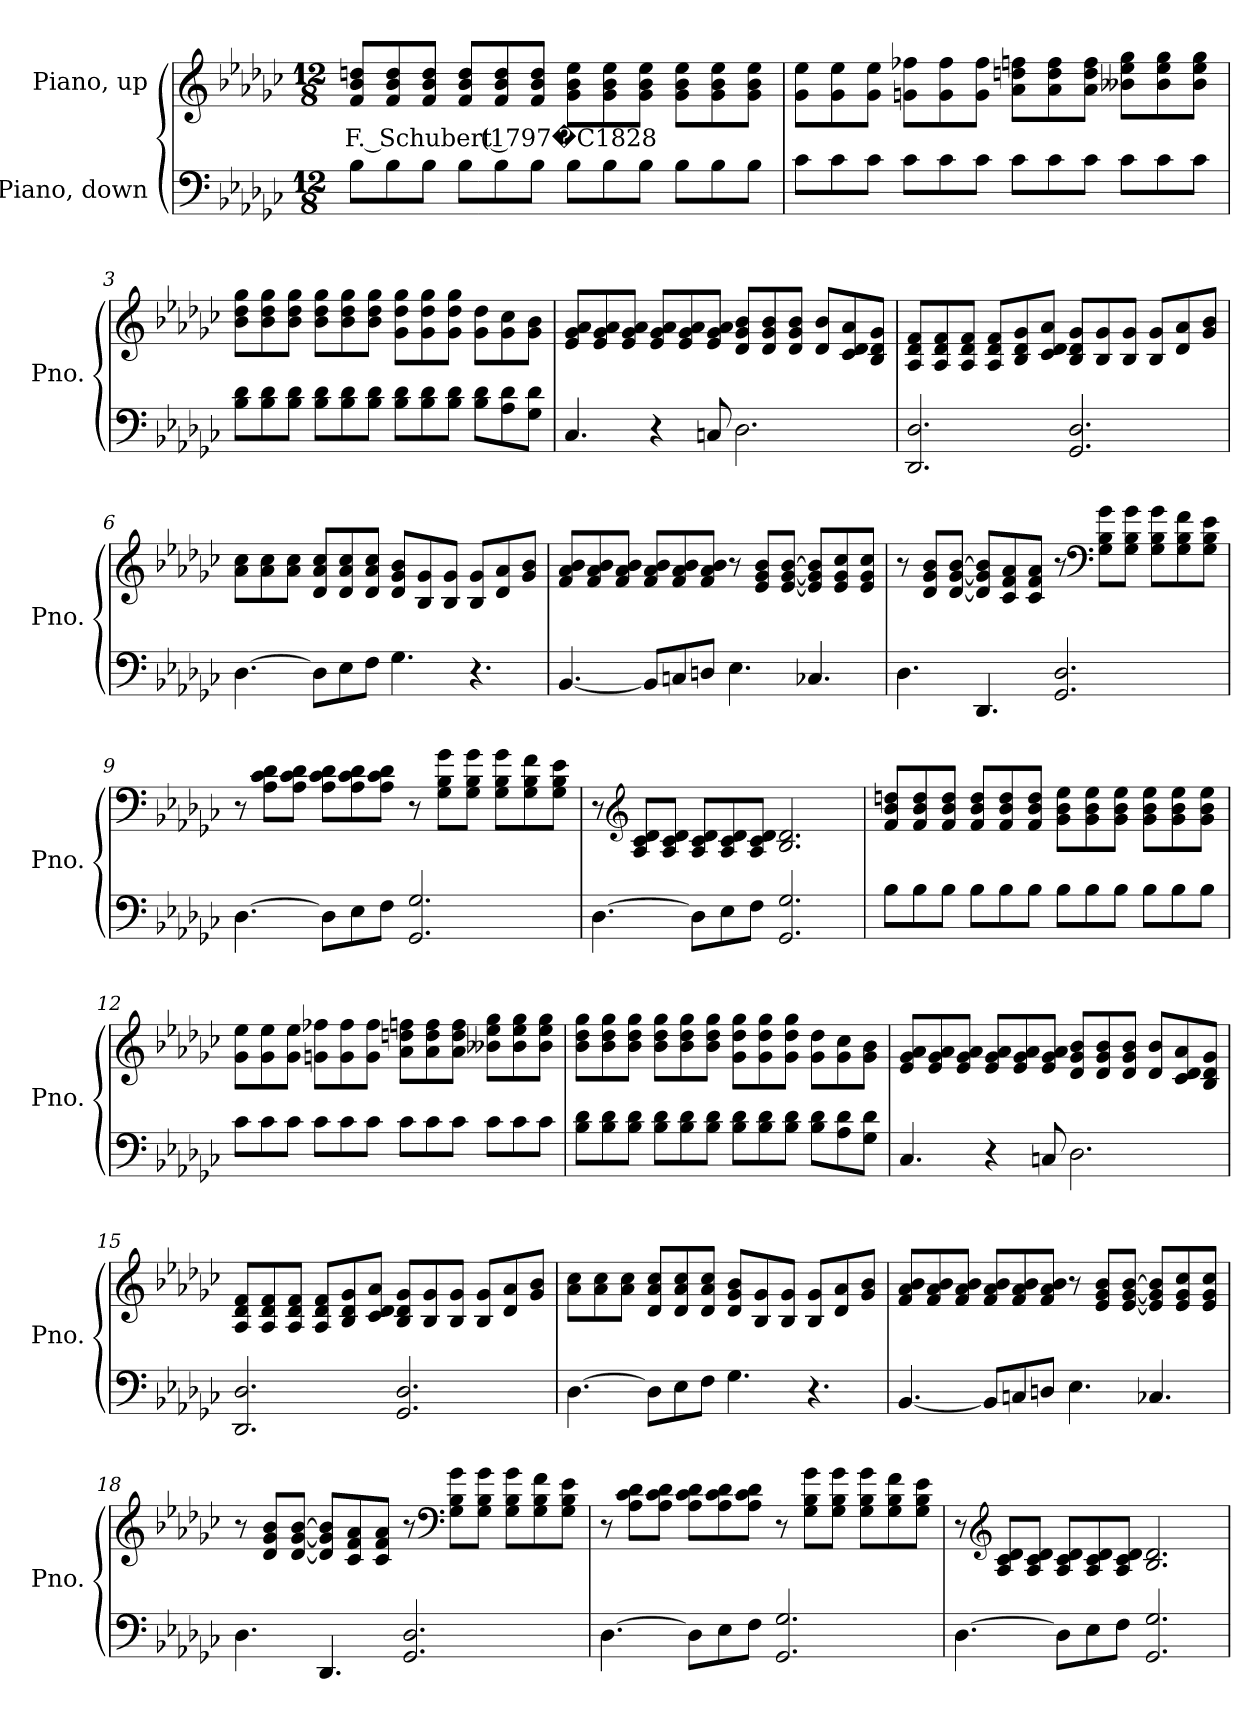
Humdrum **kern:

**kern	**kern	**text
*part2	*part1	*part1
*staff2	*staff1	*staff1
*I"Piano, down	*I"Piano, up	*
*I'Pno.	*I'Pno.	*
*clefF4	*clefG2	*
*k[b-e-a-d-g-c-]	*k[b-e-a-d-g-c-]	*
*M12/8	*M12/8	*
*MM50	*MM50	*
=1	=1	=1
!	!	!LO:LY:b
8B-\L	8f/ 8b-/ 8ddn/L	F. Schubert (1797�C1828
8B-\	8f/ 8b-/ 8dd/	.
8B-\J	8f/ 8b-/ 8dd/J	.
8B-\L	8f/ 8b-/ 8dd/L	.
8B-\	8f/ 8b-/ 8dd/	.
8B-\J	8f/ 8b-/ 8dd/J	.
8B-\L	8g-\ 8b-\ 8ee-\L	.
8B-\	8g-\ 8b-\ 8ee-\	.
8B-\J	8g-\ 8b-\ 8ee-\J	.
8B-\L	8g-\ 8b-\ 8ee-\L	.
8B-\	8g-\ 8b-\ 8ee-\	.
8B-\J	8g-\ 8b-\ 8ee-\J	.
!!LO:LB:g=z
=2	=2	=2
8c-\L	8g-\ 8ee-\L	.
8c-\	8g-\ 8ee-\	.
8c-\J	8g-\ 8ee-\J	.
8c-\L	8gn\ 8ff-X\L	.
8c-\	8g\ 8ff-\	.
8c-\J	8g\ 8ff-\J	.
8c-\L	8a-\ 8ddn\ 8ffn\L	.
8c-\	8a-\ 8dd\ 8ff\	.
8c-\J	8a-\ 8dd\ 8ff\J	.
8c-\L	8b--X\ 8ee-\ 8gg-\L	.
8c-\	8b--\ 8ee-\ 8gg-\	.
8c-\J	8b--\ 8ee-\ 8gg-\J	.
=3	=3	=3
8B-\ 8d-\L	8b-\ 8dd-\ 8gg-\L	.
8B-\ 8d-\	8b-\ 8dd-\ 8gg-\	.
8B-\ 8d-\J	8b-\ 8dd-\ 8gg-\J	.
8B-\ 8d-\L	8b-\ 8dd-\ 8gg-\L	.
8B-\ 8d-\	8b-\ 8dd-\ 8gg-\	.
8B-\ 8d-\J	8b-\ 8dd-\ 8gg-\J	.
8B-\ 8d-\L	8g-\ 8dd-\ 8gg-\L	.
8B-\ 8d-\	8g-\ 8dd-\ 8gg-\	.
8B-\ 8d-\J	8g-\ 8dd-\ 8gg-\J	.
8B-\ 8d-\L	8g-\ 8dd-\L	.
8A-\ 8d-\	8g-\ 8cc-\	.
8G-\ 8d-\J	8g-\ 8b-\J	.
!!LO:LB:g=z
=4	=4	=4
4.C-/	8e-/ 8g-/ 8a-/L	.
.	8e-/ 8g-/ 8a-/	.
.	8e-/ 8g-/ 8a-/J	.
4r	8e-/ 8g-/ 8a-/L	.
.	8e-/ 8g-/ 8a-/	.
8Cn/	8e-/ 8g-/ 8a-/J	.
2.D-\	8d-/ 8g-/ 8b-/L	.
.	8d-/ 8g-/ 8b-/	.
.	8d-/ 8g-/ 8b-/J	.
.	8d-/ 8b-/L	.
.	8c-/ 8d-/ 8a-/	.
.	8B-/ 8d-/ 8g-/J	.
=5	=5	=5
2.DD-/ 2.D-/	8A-/ 8d-/ 8f/L	.
.	8A-/ 8d-/ 8f/	.
.	8A-/ 8d-/ 8f/J	.
.	8A-/ 8d-/ 8f/L	.
.	8B-/ 8d-/ 8g-/	.
.	8c-/ 8d-/ 8a-/J	.
2.GG-/ 2.D-/	8B-/ 8d-/ 8g-/L	.
.	8B-/ 8g-/	.
.	8B-/ 8g-/J	.
.	8B-/ 8g-/L	.
.	8d-/ 8a-/	.
.	8g-/ 8b-/J	.
!!LO:LB:g=z
=6	=6	=6
[4.D-\	8a-\ 8cc-\L	.
.	8a-\ 8cc-\	.
.	8a-\ 8cc-\J	.
8D-\L]	8d-/ 8a-/ 8cc-/L	.
8E-\	8d-/ 8a-/ 8cc-/	.
8F\J	8d-/ 8a-/ 8cc-/J	.
4.G-\	8d-/ 8g-/ 8b-/L	.
.	8B-/ 8g-/	.
.	8B-/ 8g-/J	.
4.r	8B-/ 8g-/L	.
.	8d-/ 8a-/	.
.	8g-/ 8b-/J	.
=7	=7	=7
[4.BB-/	8f/ 8a-/ 8b-/L	.
.	8f/ 8a-/ 8b-/	.
.	8f/ 8a-/ 8b-/J	.
8BB-/L]	8f/ 8a-/ 8b-/L	.
8Cn/	8f/ 8a-/ 8b-/	.
8Dn/J	8f/ 8a-/ 8b-/J	.
4.E-\	8r	.
.	8e-/ 8g-/ 8b-/L	.
.	[8e-/ [8g-/ [8b-/J	.
4.C-X/	8e-/] 8g-/] 8b-/]L	.
.	8e-/ 8g-/ 8cc-/	.
.	8e-/ 8g-/ 8cc-/J	.
!!LO:LB:g=z
=8	=8	=8
4.D-\	8r	.
.	8d-/ 8g-/ 8b-/L	.
.	[8d-/ [8g-/ [8b-/J	.
4.DD-/	8d-/] 8g-/] 8b-/]L	.
.	8c-/ 8f/ 8a-/	.
.	8c-/ 8f/ 8a-/J	.
2.GG-/ 2.D-/	8r	.
*	*clefF4	*
.	8G-\ 8B-\ 8g-\L	.
.	8G-\ 8B-\ 8g-\J	.
.	8G-\ 8B-\ 8g-\L	.
.	8G-\ 8B-\ 8f\	.
.	8G-\ 8B-\ 8e-\J	.
=9	=9	=9
[4.D-\	8r	.
.	8A-\ 8c-\ 8d-\L	.
.	8A-\ 8c-\ 8d-\J	.
8D-\L]	8A-\ 8c-\ 8d-\L	.
8E-\	8A-\ 8c-\ 8d-\	.
8F\J	8A-\ 8c-\ 8d-\J	.
2.GG-/ 2.G-/	8r	.
.	8G-\ 8B-\ 8g-\L	.
.	8G-\ 8B-\ 8g-\J	.
.	8G-\ 8B-\ 8g-\L	.
.	8G-\ 8B-\ 8f\	.
.	8G-\ 8B-\ 8e-\J	.
!!LO:LB:g=z
=10	=10	=10
[4.D-\	8r	.
*	*clefG2	*
.	8A-/ 8c-/ 8d-/L	.
.	8A-/ 8c-/ 8d-/J	.
8D-\L]	8A-/ 8c-/ 8d-/L	.
8E-\	8A-/ 8c-/ 8d-/	.
8F\J	8A-/ 8c-/ 8d-/J	.
2.GG-/ 2.G-/	2.B-/ 2.d-/	.
=11	=11	=11
8B-\L	8f/ 8b-/ 8ddn/L	.
8B-\	8f/ 8b-/ 8dd/	.
8B-\J	8f/ 8b-/ 8dd/J	.
8B-\L	8f/ 8b-/ 8dd/L	.
8B-\	8f/ 8b-/ 8dd/	.
8B-\J	8f/ 8b-/ 8dd/J	.
8B-\L	8g-\ 8b-\ 8ee-\L	.
8B-\	8g-\ 8b-\ 8ee-\	.
8B-\J	8g-\ 8b-\ 8ee-\J	.
8B-\L	8g-\ 8b-\ 8ee-\L	.
8B-\	8g-\ 8b-\ 8ee-\	.
8B-\J	8g-\ 8b-\ 8ee-\J	.
!!LO:PB:g=z
=12	=12	=12
8c-\L	8g-\ 8ee-\L	.
8c-\	8g-\ 8ee-\	.
8c-\J	8g-\ 8ee-\J	.
8c-\L	8gn\ 8ff-X\L	.
8c-\	8g\ 8ff-\	.
8c-\J	8g\ 8ff-\J	.
8c-\L	8a-\ 8ddn\ 8ffn\L	.
8c-\	8a-\ 8dd\ 8ff\	.
8c-\J	8a-\ 8dd\ 8ff\J	.
8c-\L	8b--X\ 8ee-\ 8gg-\L	.
8c-\	8b--\ 8ee-\ 8gg-\	.
8c-\J	8b--\ 8ee-\ 8gg-\J	.
=13	=13	=13
8B-\ 8d-\L	8b-\ 8dd-\ 8gg-\L	.
8B-\ 8d-\	8b-\ 8dd-\ 8gg-\	.
8B-\ 8d-\J	8b-\ 8dd-\ 8gg-\J	.
8B-\ 8d-\L	8b-\ 8dd-\ 8gg-\L	.
8B-\ 8d-\	8b-\ 8dd-\ 8gg-\	.
8B-\ 8d-\J	8b-\ 8dd-\ 8gg-\J	.
8B-\ 8d-\L	8g-\ 8dd-\ 8gg-\L	.
8B-\ 8d-\	8g-\ 8dd-\ 8gg-\	.
8B-\ 8d-\J	8g-\ 8dd-\ 8gg-\J	.
8B-\ 8d-\L	8g-\ 8dd-\L	.
8A-\ 8d-\	8g-\ 8cc-\	.
8G-\ 8d-\J	8g-\ 8b-\J	.
!!LO:LB:g=z
=14	=14	=14
4.C-/	8e-/ 8g-/ 8a-/L	.
.	8e-/ 8g-/ 8a-/	.
.	8e-/ 8g-/ 8a-/J	.
4r	8e-/ 8g-/ 8a-/L	.
.	8e-/ 8g-/ 8a-/	.
8Cn/	8e-/ 8g-/ 8a-/J	.
2.D-\	8d-/ 8g-/ 8b-/L	.
.	8d-/ 8g-/ 8b-/	.
.	8d-/ 8g-/ 8b-/J	.
.	8d-/ 8b-/L	.
.	8c-/ 8d-/ 8a-/	.
.	8B-/ 8d-/ 8g-/J	.
=15	=15	=15
2.DD-/ 2.D-/	8A-/ 8d-/ 8f/L	.
.	8A-/ 8d-/ 8f/	.
.	8A-/ 8d-/ 8f/J	.
.	8A-/ 8d-/ 8f/L	.
.	8B-/ 8d-/ 8g-/	.
.	8c-/ 8d-/ 8a-/J	.
2.GG-/ 2.D-/	8B-/ 8d-/ 8g-/L	.
.	8B-/ 8g-/	.
.	8B-/ 8g-/J	.
.	8B-/ 8g-/L	.
.	8d-/ 8a-/	.
.	8g-/ 8b-/J	.
!!LO:LB:g=z
=16	=16	=16
[4.D-\	8a-\ 8cc-\L	.
.	8a-\ 8cc-\	.
.	8a-\ 8cc-\J	.
8D-\L]	8d-/ 8a-/ 8cc-/L	.
8E-\	8d-/ 8a-/ 8cc-/	.
8F\J	8d-/ 8a-/ 8cc-/J	.
4.G-\	8d-/ 8g-/ 8b-/L	.
.	8B-/ 8g-/	.
.	8B-/ 8g-/J	.
4.r	8B-/ 8g-/L	.
.	8d-/ 8a-/	.
.	8g-/ 8b-/J	.
=17	=17	=17
[4.BB-/	8f/ 8a-/ 8b-/L	.
.	8f/ 8a-/ 8b-/	.
.	8f/ 8a-/ 8b-/J	.
8BB-/L]	8f/ 8a-/ 8b-/L	.
8Cn/	8f/ 8a-/ 8b-/	.
8Dn/J	8f/ 8a-/ 8b-/J	.
4.E-\	8r	.
.	8e-/ 8g-/ 8b-/L	.
.	[8e-/ [8g-/ [8b-/J	.
4.C-X/	8e-/] 8g-/] 8b-/]L	.
.	8e-/ 8g-/ 8cc-/	.
.	8e-/ 8g-/ 8cc-/J	.
!!LO:LB:g=z
=18	=18	=18
4.D-\	8r	.
.	8d-/ 8g-/ 8b-/L	.
.	[8d-/ [8g-/ [8b-/J	.
4.DD-/	8d-/] 8g-/] 8b-/]L	.
.	8c-/ 8f/ 8a-/	.
.	8c-/ 8f/ 8a-/J	.
2.GG-/ 2.D-/	8r	.
*	*clefF4	*
.	8G-\ 8B-\ 8g-\L	.
.	8G-\ 8B-\ 8g-\J	.
.	8G-\ 8B-\ 8g-\L	.
.	8G-\ 8B-\ 8f\	.
.	8G-\ 8B-\ 8e-\J	.
=19	=19	=19
[4.D-\	8r	.
.	8A-\ 8c-\ 8d-\L	.
.	8A-\ 8c-\ 8d-\J	.
8D-\L]	8A-\ 8c-\ 8d-\L	.
8E-\	8A-\ 8c-\ 8d-\	.
8F\J	8A-\ 8c-\ 8d-\J	.
2.GG-/ 2.G-/	8r	.
.	8G-\ 8B-\ 8g-\L	.
.	8G-\ 8B-\ 8g-\J	.
.	8G-\ 8B-\ 8g-\L	.
.	8G-\ 8B-\ 8f\	.
.	8G-\ 8B-\ 8e-\J	.
!!LO:LB:g=z
=20	=20	=20
[4.D-\	8r	.
*	*clefG2	*
.	8A-/ 8c-/ 8d-/L	.
.	8A-/ 8c-/ 8d-/J	.
8D-\L]	8A-/ 8c-/ 8d-/L	.
8E-\	8A-/ 8c-/ 8d-/	.
8F\J	8A-/ 8c-/ 8d-/J	.
2.GG-/ 2.G-/	2.B-/ 2.d-/	.
=	=	=
*-	*-	*-
